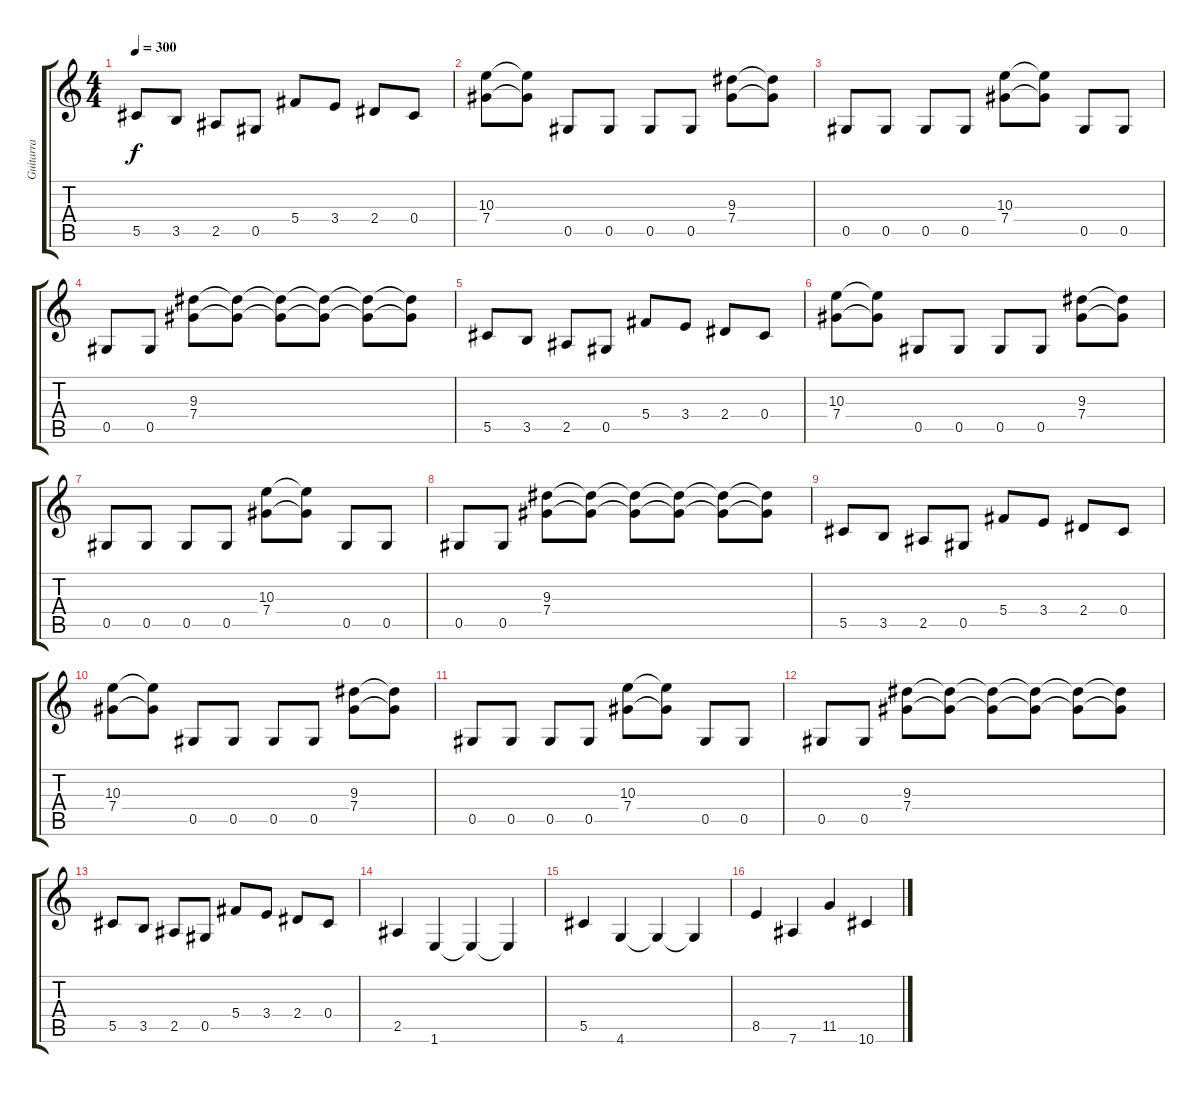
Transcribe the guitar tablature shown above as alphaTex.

\track ("Guitarra" "Guitarra") {instrument overdrivenguitar}
\staff {score tabs}
\tuning (Eb4 Bb3 Gb3 Db3 Ab2 Eb2) {hide}
\ts (4 4)
\tempo 300
\clef g2
\ks c
5.5.8{dy f instrument overdrivenguitar} 3.5.8 2.5.8 0.5.8 5.4.8 3.4.8 2.4.8 0.4.8 |
(10.3 7.4).8 (10.3{t} 7.4{t}).8 0.5.8 0.5.8 0.5.8 0.5.8 (9.3 7.4).8 (9.3{t} 7.4{t}).8 |
0.5.8 0.5.8 0.5.8 0.5.8 (10.3 7.4).8 (10.3{t} 7.4{t}).8 0.5.8 0.5.8 |
0.5.8 0.5.8 (9.3 7.4).8 (9.3{t} 7.4{t}).8 (9.3{t} 7.4{t}).8 (9.3{t} 7.4{t}).8 (9.3{t} 7.4{t}).8 (9.3{t} 7.4{t}).8 |
5.5.8 3.5.8 2.5.8 0.5.8 5.4.8 3.4.8 2.4.8 0.4.8 |
(10.3 7.4).8 (10.3{t} 7.4{t}).8 0.5.8 0.5.8 0.5.8 0.5.8 (9.3 7.4).8 (9.3{t} 7.4{t}).8 |
0.5.8 0.5.8 0.5.8 0.5.8 (10.3 7.4).8 (10.3{t} 7.4{t}).8 0.5.8 0.5.8 |
0.5.8 0.5.8 (9.3 7.4).8 (9.3{t} 7.4{t}).8 (9.3{t} 7.4{t}).8 (9.3{t} 7.4{t}).8 (9.3{t} 7.4{t}).8 (9.3{t} 7.4{t}).8 |
5.5.8 3.5.8 2.5.8 0.5.8 5.4.8 3.4.8 2.4.8 0.4.8 |
(10.3 7.4).8 (10.3{t} 7.4{t}).8 0.5.8 0.5.8 0.5.8 0.5.8 (9.3 7.4).8 (9.3{t} 7.4{t}).8 |
0.5.8 0.5.8 0.5.8 0.5.8 (10.3 7.4).8 (10.3{t} 7.4{t}).8 0.5.8 0.5.8 |
0.5.8 0.5.8 (9.3 7.4).8 (9.3{t} 7.4{t}).8 (9.3{t} 7.4{t}).8 (9.3{t} 7.4{t}).8 (9.3{t} 7.4{t}).8 (9.3{t} 7.4{t}).8 |
5.5.8 3.5.8 2.5.8 0.5.8 5.4.8 3.4.8 2.4.8 0.4.8 |
2.5.4 1.6.4 1.6{t}.4 1.6{t}.4 |
5.5.4 4.6.4 4.6{t}.4 4.6{t}.4 |
8.5.4 7.6.4 11.5.4 10.6.4
